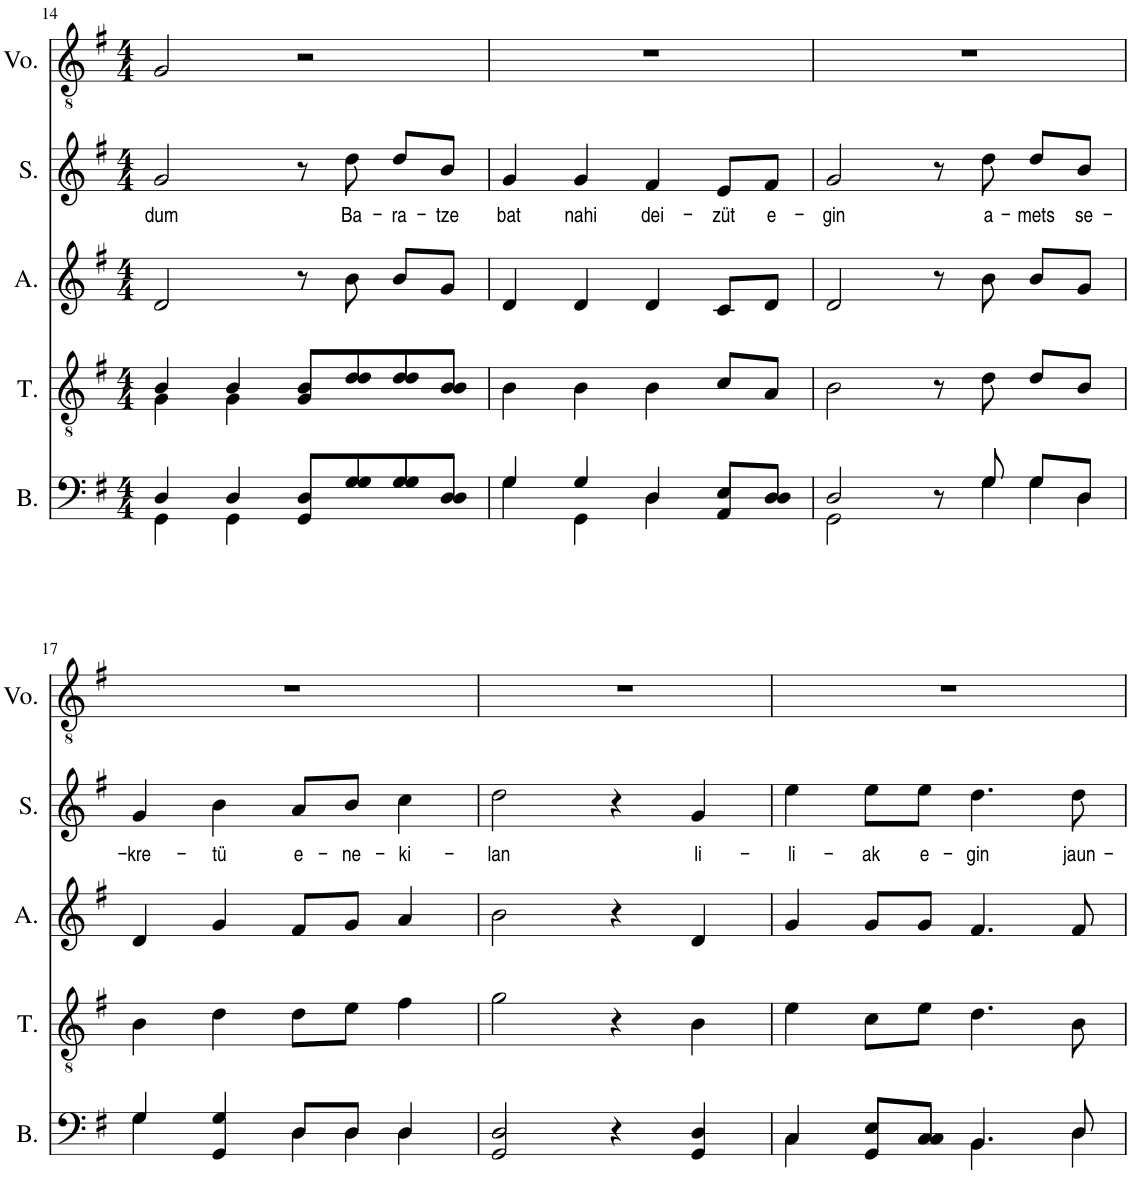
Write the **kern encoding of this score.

**kern	**kern	**kern	**kern	**text	**kern
*part5	*part4	*part3	*part2	*part2	*part1
*staff5	*staff4	*staff3	*staff2	*staff2	*staff1
*I"Bajo 1	*I"Tenor 1	*I"Alto	*I"Soprano	*	*I"Voz
*I'B.	*I'T.	*I'A.	*I'S.	*	*I'Vo.
!!LO:PB:g=z
*clefF4	*clefGv2	*clefG2	*clefG2	*	*clefGv2
*k[f#]	*k[f#]	*k[f#]	*k[f#]	*	*k[f#]
*M4/4	*M4/4	*M4/4	*M4/4	*	*M4/4
=14	=14	=14	=14	=14	=14
*^	*^	*	*	*	*
!	!	!	!	!	!	!LO:LY:b	!
4D/	4GG\	4B/	4G\	2d/	2g/	dum	2G/
4D/	4GG\	4B/	4G\	.	.	.	.
8D/L	8GG/L	8B/L	8G/L	8r	8r	.	2r
!	!	!	!	!	!	!LO:LY:b	!
8G/	8G/	8d/	8d/	8b\	8dd\	Ba-	.
!	!	!	!	!	!	!LO:LY:b	!
8G/	8G/	8d/	8d/	8b/L	8dd/L	-ra-	.
!	!	!	!	!	!	!LO:LY:b	!
8D/J	8D/J	8B/J	8B/J	8g/J	8b/J	-tze	.
=15	=15	=15	=15	=15	=15	=15	=15
!	!	!	!	!	!	!LO:LY:b	!
*	*	*v	*v	*	*	*	*
4G/	4G\	4B\	4d/	4g/	bat	1r
!	!	!	!	!	!LO:LY:b	!
4G/	4GG\	4B\	4d/	4g/	nahi	.
!	!	!	!	!	!LO:LY:b	!
4D/	4D\	4B\	4d/	4f#/	dei-	.
!	!	!	!	!	!LO:LY:b	!
8E/L	8AA/L	8c/L	8c/L	8e/L	-züt	.
!	!	!	!	!	!LO:LY:b	!
8D/J	8D/J	8A/J	8d/J	8f#/J	e-	.
=16	=16	=16	=16	=16	=16	=16
!	!	!	!	!	!LO:LY:b	!
2D/	2GG\	2B\	2d/	2g/	-gin	1r
8r	8ryy	8r	8r	8r	.	.
!	!	!	!	!	!LO:LY:b	!
8G/	8G\	8d\	8b\	8dd\	a-	.
!	!	!	!	!	!LO:LY:b	!
8G/L	8G\L	8d/L	8b/L	8dd/L	-mets	.
!	!	!	!	!	!LO:LY:b	!
8D/J	8D\J	8B/J	8g/J	8b/J	se-	.
!!LO:LB:g=z
=17	=17	=17	=17	=17	=17	=17
!	!	!	!	!	!LO:LY:b	!
4G/	4G\	4B\	4d/	4g/	-kre-	1r
!	!	!	!	!	!LO:LY:b	!
4G/	4GG/	4d\	4g/	4b\	tü	.
!	!	!	!	!	!LO:LY:b	!
8D/L	8D\L	8d\L	8f#/L	8a/L	e-	.
!	!	!	!	!	!LO:LY:b	!
8D/J	8D\J	8e\J	8g/J	8b/J	-ne-	.
!	!	!	!	!	!LO:LY:b	!
4D/	4D\	4f#\	4a/	4cc\	-ki-	.
=18	=18	=18	=18	=18	=18	=18
!	!	!	!	!	!LO:LY:b	!
2D/	2GG/	2g\	2b\	2dd\	-lan	1r
4r	4ryy	4r	4r	4r	.	.
!	!	!	!	!	!LO:LY:b	!
4D/	4GG/	4B\	4d/	4g/	li-	.
=19	=19	=19	=19	=19	=19	=19
!	!	!	!	!	!LO:LY:b	!
4C/	4C\	4e\	4g/	4ee\	-li-	1r
!	!	!	!	!	!LO:LY:b	!
8E/L	8GG/L	8c\L	8g/L	8ee\L	-ak	.
!	!	!	!	!	!LO:LY:b	!
8C/J	8C/J	8e\J	8g/J	8ee\J	e-	.
!	!	!	!	!	!LO:LY:b	!
4.BB/	4.BB\	4.d\	4.f#/	4.dd\	-gin	.
!	!	!	!	!	!LO:LY:b	!
8D/	8D\	8B\	8f#/	8dd\	jaun-	.
*v	*v	*	*	*	*	*
=	=	=	=	=	=
*-	*-	*-	*-	*-	*-
